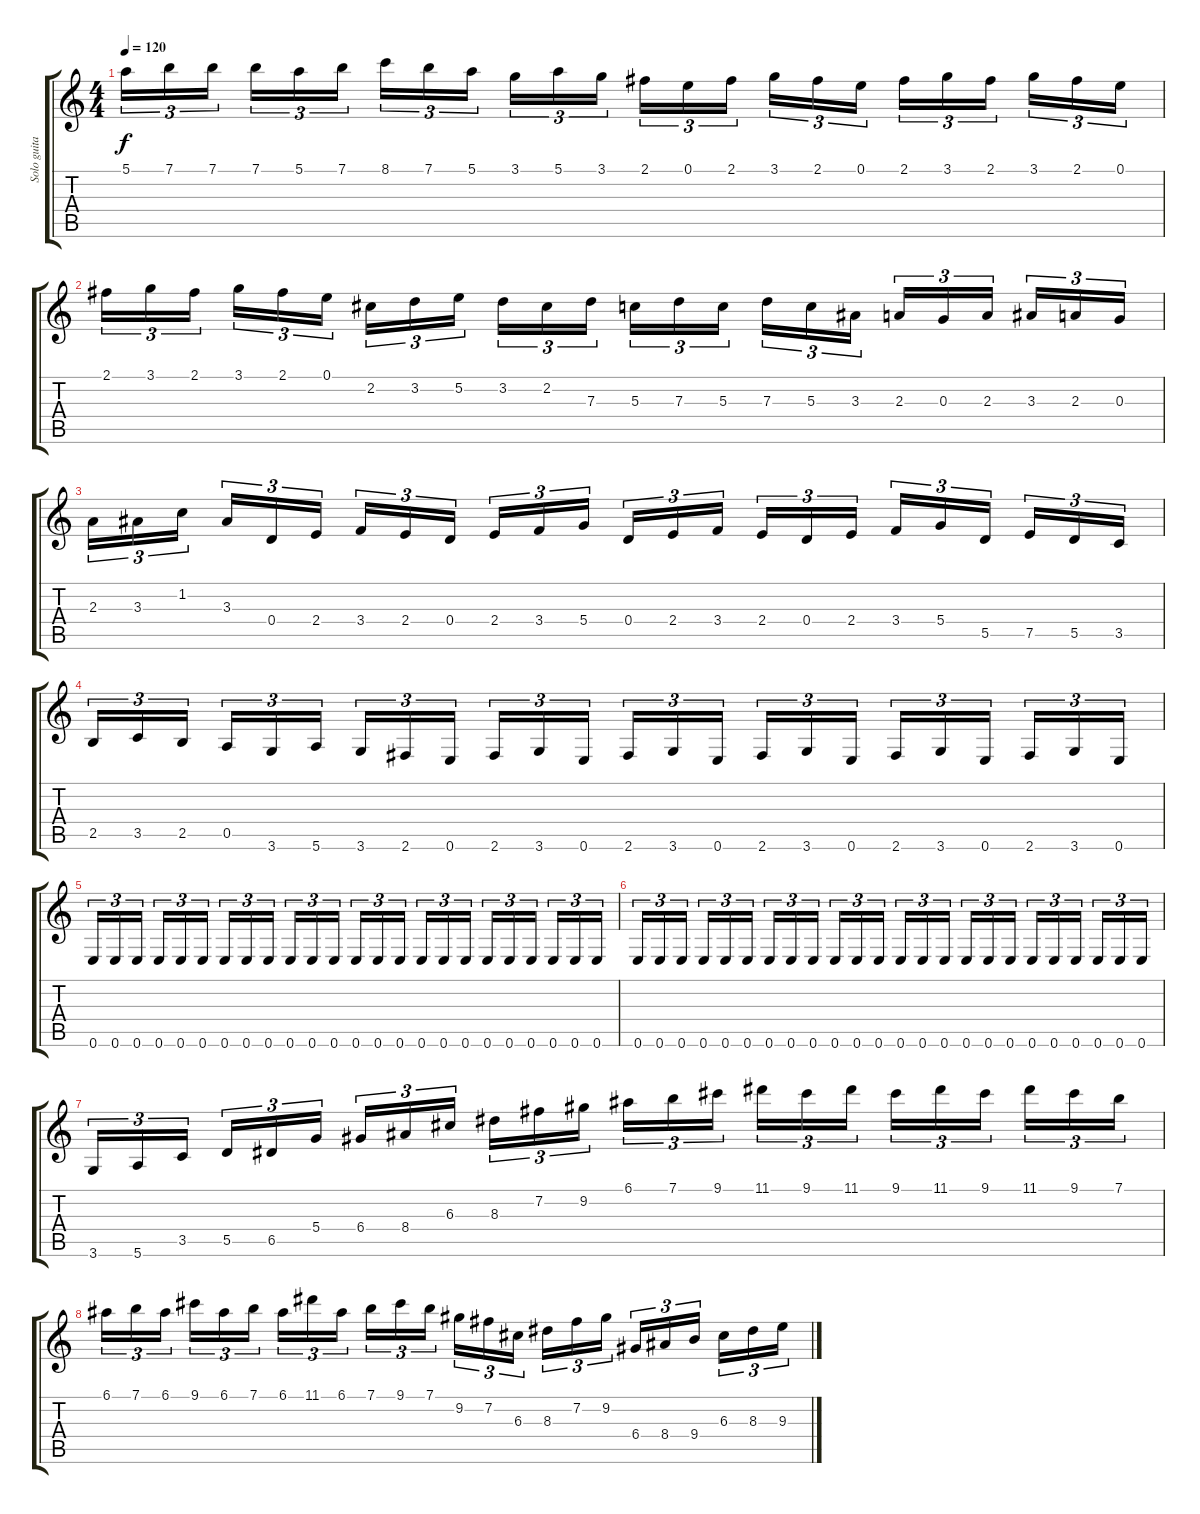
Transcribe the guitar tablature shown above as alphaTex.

\track ("Solo guitar" "Solo guita") {instrument acousticguitarnylon}
\staff {score tabs}
\tuning (E4 B3 G3 D3 A2 E2) {hide}
\ts (4 4)
\tempo 120
\clef g2
\ks c
5.1.16{tu (3 2) dy f} 7.1.16{tu (3 2)} 7.1.16{tu (3 2)} 7.1.16{tu (3 2)} 5.1.16{tu (3 2)} 7.1.16{tu (3 2)} 8.1.16{tu (3 2)} 7.1.16{tu (3 2)} 5.1.16{tu (3 2)} 3.1.16{tu (3 2)} 5.1.16{tu (3 2)} 3.1.16{tu (3 2)} 2.1.16{tu (3 2)} 0.1.16{tu (3 2)} 2.1.16{tu (3 2)} 3.1.16{tu (3 2)} 2.1.16{tu (3 2)} 0.1.16{tu (3 2)} 2.1.16{tu (3 2)} 3.1.16{tu (3 2)} 2.1.16{tu (3 2)} 3.1.16{tu (3 2)} 2.1.16{tu (3 2)} 0.1.16{tu (3 2)} |
2.1.16{tu (3 2)} 3.1.16{tu (3 2)} 2.1.16{tu (3 2)} 3.1.16{tu (3 2)} 2.1.16{tu (3 2)} 0.1.16{tu (3 2)} 2.2.16{tu (3 2)} 3.2.16{tu (3 2)} 5.2.16{tu (3 2)} 3.2.16{tu (3 2)} 2.2.16{tu (3 2)} 7.3.16{tu (3 2)} 5.3.16{tu (3 2)} 7.3.16{tu (3 2)} 5.3.16{tu (3 2)} 7.3.16{tu (3 2)} 5.3.16{tu (3 2)} 3.3.16{tu (3 2)} 2.3.16{tu (3 2)} 0.3.16{tu (3 2)} 2.3.16{tu (3 2)} 3.3.16{tu (3 2)} 2.3.16{tu (3 2)} 0.3.16{tu (3 2)} |
2.3.16{tu (3 2)} 3.3.16{tu (3 2)} 1.2.16{tu (3 2)} 3.3.16{tu (3 2)} 0.4.16{tu (3 2)} 2.4.16{tu (3 2)} 3.4.16{tu (3 2)} 2.4.16{tu (3 2)} 0.4.16{tu (3 2)} 2.4.16{tu (3 2)} 3.4.16{tu (3 2)} 5.4.16{tu (3 2)} 0.4.16{tu (3 2)} 2.4.16{tu (3 2)} 3.4.16{tu (3 2)} 2.4.16{tu (3 2)} 0.4.16{tu (3 2)} 2.4.16{tu (3 2)} 3.4.16{tu (3 2)} 5.4.16{tu (3 2)} 5.5.16{tu (3 2)} 7.5.16{tu (3 2)} 5.5.16{tu (3 2)} 3.5.16{tu (3 2)} |
2.5.16{tu (3 2)} 3.5.16{tu (3 2)} 2.5.16{tu (3 2)} 0.5.16{tu (3 2)} 3.6.16{tu (3 2)} 5.6.16{tu (3 2)} 3.6.16{tu (3 2)} 2.6.16{tu (3 2)} 0.6.16{tu (3 2)} 2.6.16{tu (3 2)} 3.6.16{tu (3 2)} 0.6.16{tu (3 2)} 2.6.16{tu (3 2)} 3.6.16{tu (3 2)} 0.6.16{tu (3 2)} 2.6.16{tu (3 2)} 3.6.16{tu (3 2)} 0.6.16{tu (3 2)} 2.6.16{tu (3 2)} 3.6.16{tu (3 2)} 0.6.16{tu (3 2)} 2.6.16{tu (3 2)} 3.6.16{tu (3 2)} 0.6.16{tu (3 2)} |
0.6.16{tu (3 2)} 0.6.16{tu (3 2)} 0.6.16{tu (3 2)} 0.6.16{tu (3 2)} 0.6.16{tu (3 2)} 0.6.16{tu (3 2)} 0.6.16{tu (3 2)} 0.6.16{tu (3 2)} 0.6.16{tu (3 2)} 0.6.16{tu (3 2)} 0.6.16{tu (3 2)} 0.6.16{tu (3 2)} 0.6.16{tu (3 2)} 0.6.16{tu (3 2)} 0.6.16{tu (3 2)} 0.6.16{tu (3 2)} 0.6.16{tu (3 2)} 0.6.16{tu (3 2)} 0.6.16{tu (3 2)} 0.6.16{tu (3 2)} 0.6.16{tu (3 2)} 0.6.16{tu (3 2)} 0.6.16{tu (3 2)} 0.6.16{tu (3 2)} |
0.6.16{tu (3 2)} 0.6.16{tu (3 2)} 0.6.16{tu (3 2)} 0.6.16{tu (3 2)} 0.6.16{tu (3 2)} 0.6.16{tu (3 2)} 0.6.16{tu (3 2)} 0.6.16{tu (3 2)} 0.6.16{tu (3 2)} 0.6.16{tu (3 2)} 0.6.16{tu (3 2)} 0.6.16{tu (3 2)} 0.6.16{tu (3 2)} 0.6.16{tu (3 2)} 0.6.16{tu (3 2)} 0.6.16{tu (3 2)} 0.6.16{tu (3 2)} 0.6.16{tu (3 2)} 0.6.16{tu (3 2)} 0.6.16{tu (3 2)} 0.6.16{tu (3 2)} 0.6.16{tu (3 2)} 0.6.16{tu (3 2)} 0.6.16{tu (3 2)} |
3.6.16{tu (3 2)} 5.6.16{tu (3 2)} 3.5.16{tu (3 2)} 5.5.16{tu (3 2)} 6.5.16{tu (3 2)} 5.4.16{tu (3 2)} 6.4.16{tu (3 2)} 8.4.16{tu (3 2)} 6.3.16{tu (3 2)} 8.3.16{tu (3 2)} 7.2.16{tu (3 2)} 9.2.16{tu (3 2)} 6.1.16{tu (3 2)} 7.1.16{tu (3 2)} 9.1.16{tu (3 2)} 11.1.16{tu (3 2)} 9.1.16{tu (3 2)} 11.1.16{tu (3 2)} 9.1.16{tu (3 2)} 11.1.16{tu (3 2)} 9.1.16{tu (3 2)} 11.1.16{tu (3 2)} 9.1.16{tu (3 2)} 7.1.16{tu (3 2)} |
6.1.16{tu (3 2)} 7.1.16{tu (3 2)} 6.1.16{tu (3 2)} 9.1.16{tu (3 2)} 6.1.16{tu (3 2)} 7.1.16{tu (3 2)} 6.1.16{tu (3 2)} 11.1.16{tu (3 2)} 6.1.16{tu (3 2)} 7.1.16{tu (3 2)} 9.1.16{tu (3 2)} 7.1.16{tu (3 2)} 9.2.16{tu (3 2)} 7.2.16{tu (3 2)} 6.3.16{tu (3 2)} 8.3.16{tu (3 2)} 7.2.16{tu (3 2)} 9.2.16{tu (3 2)} 6.4.16{tu (3 2)} 8.4.16{tu (3 2)} 9.4.16{tu (3 2)} 6.3.16{tu (3 2)} 8.3.16{tu (3 2)} 9.3.16{tu (3 2)}
